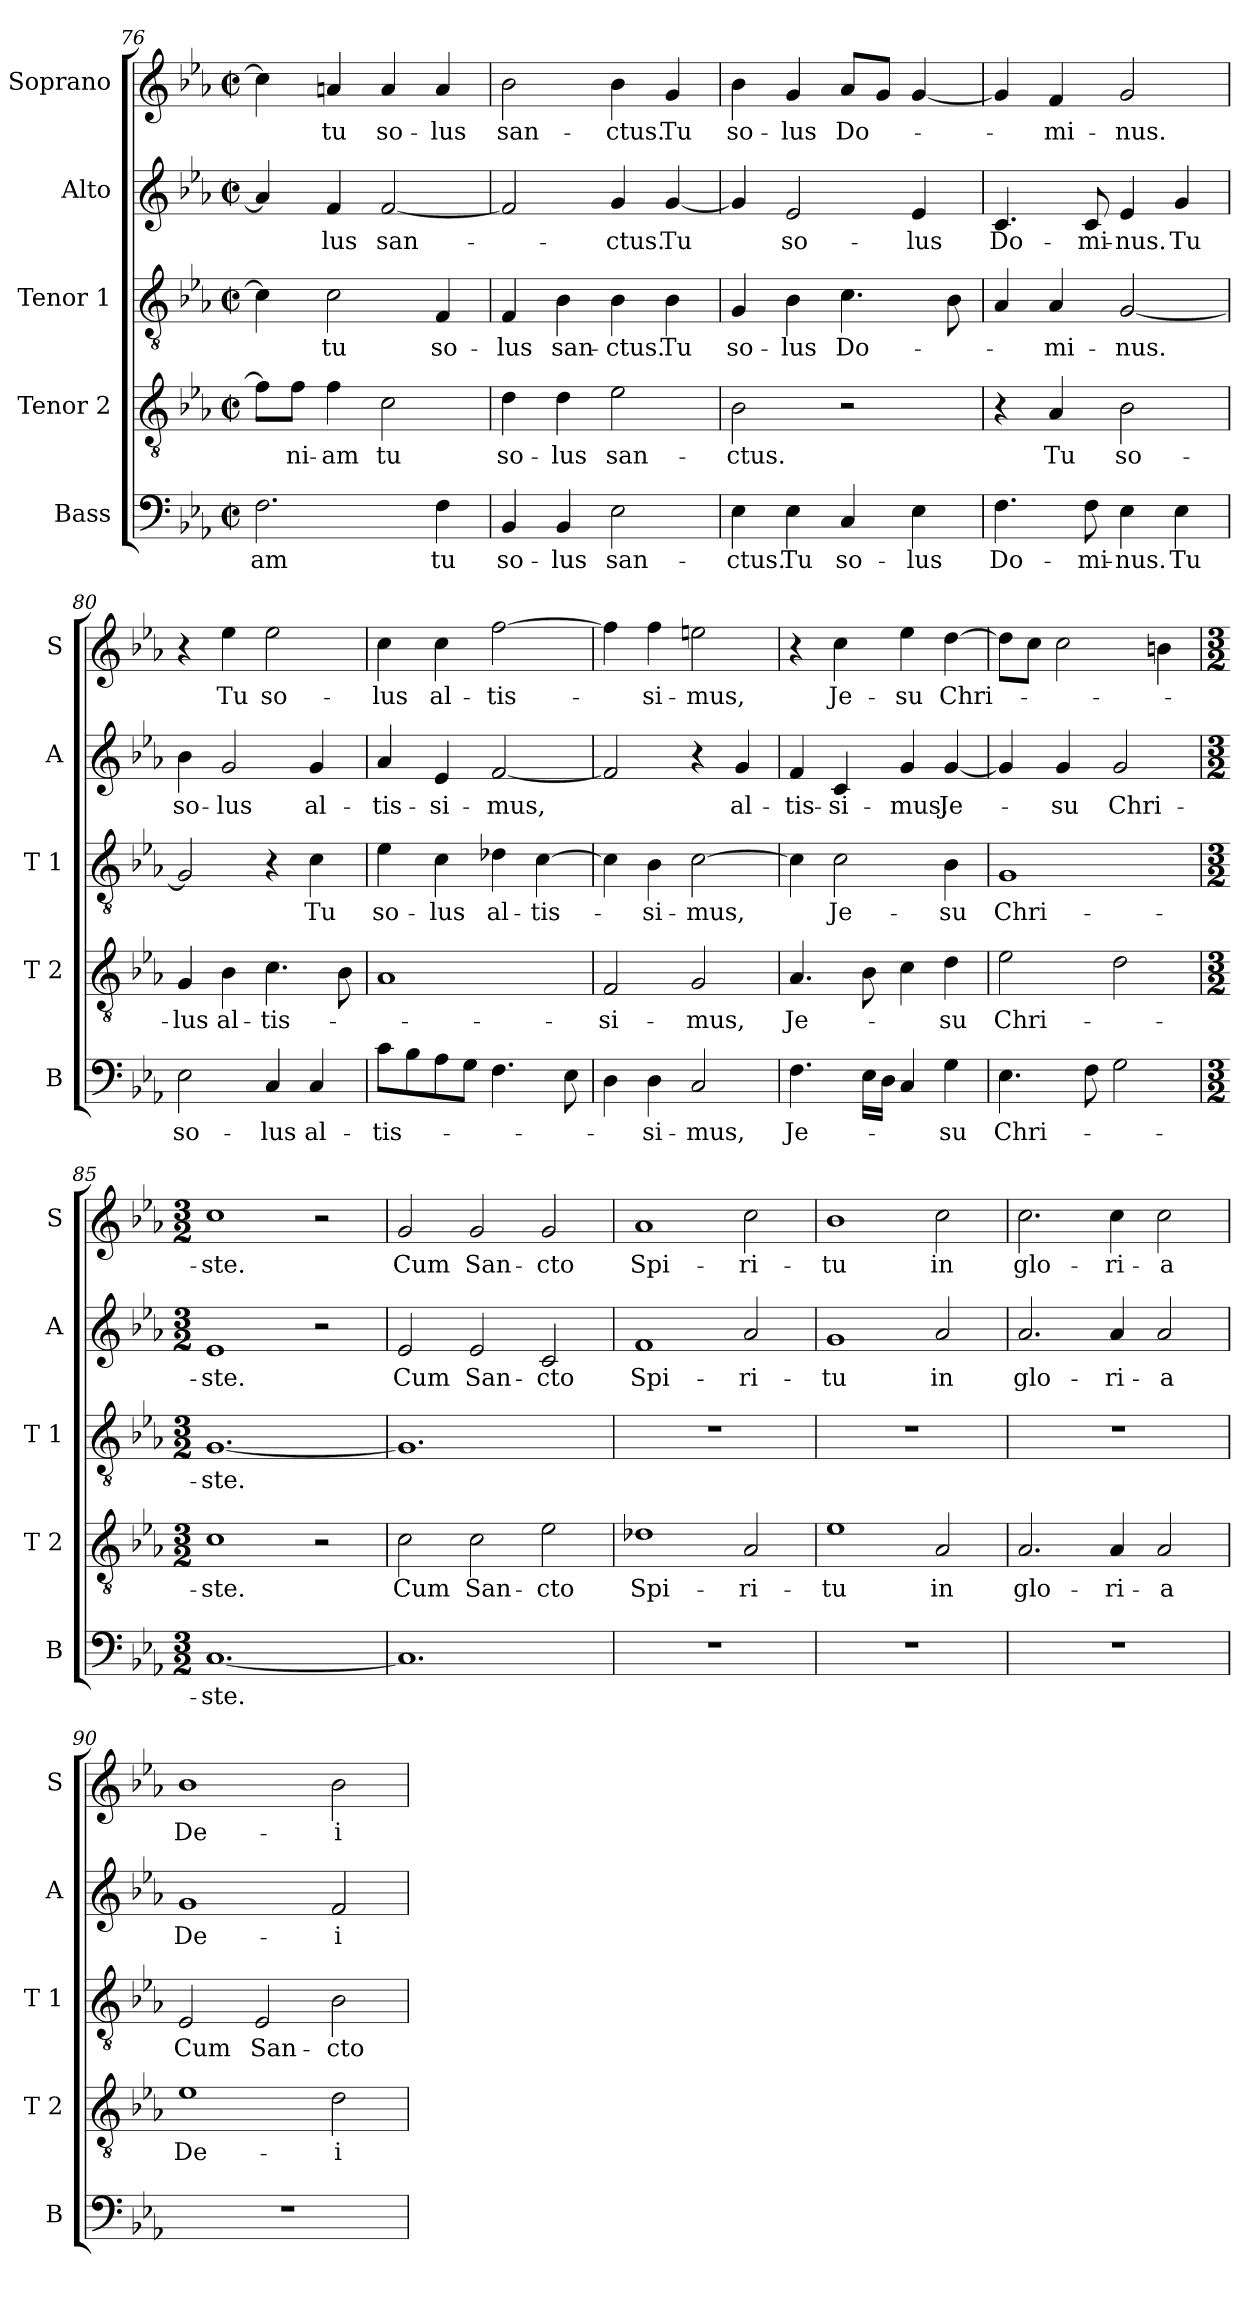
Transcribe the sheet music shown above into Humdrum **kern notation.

**kern	**text	**kern	**text	**kern	**text	**kern	**text	**kern	**text
*part5	*part5	*part4	*part4	*part3	*part3	*part2	*part2	*part1	*part1
*staff5	*staff5	*staff4	*staff4	*staff3	*staff3	*staff2	*staff2	*staff1	*staff1
*I"Bass	*	*I"Tenor 2	*	*I"Tenor 1	*	*I"Alto	*	*I"Soprano	*
*I'B	*	*I'T 2	*	*I'T 1	*	*I'A	*	*I'S	*
!!LO:LB:g=z
*clefF4	*	*clefGv2	*	*clefGv2	*	*clefG2	*	*clefG2	*
*k[b-e-a-]	*	*k[b-e-a-]	*	*k[b-e-a-]	*	*k[b-e-a-]	*	*k[b-e-a-]	*
*E-:	*	*E-:	*	*E-:	*	*E-:	*	*E-:	*
*M2/2	*	*M2/2	*	*M2/2	*	*M2/2	*	*M2/2	*
*met(c|)	*	*met(c|)	*	*met(c|)	*	*met(c|)	*	*met(c|)	*
=76	=76	=76	=76	=76	=76	=76	=76	=76	=76
!	!LO:LY:b	!	!	!	!	!	!	!	!
2.F\	-am	8f\L]	.	4c\]	.	4a-/]	.	4cc\]	.
!	!	!	!LO:LY:b	!	!	!	!	!	!
.	.	8f\J	-ni-	.	.	.	.	.	.
!	!	!	!LO:LY:b	!	!LO:LY:b	!	!LO:LY:b	!	!LO:LY:b
.	.	4f\	-am	2c\	tu	4f/	-lus	4an/	tu
!	!	!	!LO:LY:b	!	!	!	!LO:LY:b	!	!LO:LY:b
.	.	2c\	tu	.	.	[2f/	san-	4a/	so-
!	!LO:LY:b	!	!	!	!LO:LY:b	!	!	!	!LO:LY:b
4F\	tu	.	.	4F/	so-	.	.	4a/	-lus
=77	=77	=77	=77	=77	=77	=77	=77	=77	=77
!	!LO:LY:b	!	!LO:LY:b	!	!LO:LY:b	!	!	!	!LO:LY:b
4BB-/	so-	4d\	so-	4F/	-lus	2f/]	.	2b-\	san-
!	!LO:LY:b	!	!LO:LY:b	!	!LO:LY:b	!	!	!	!
4BB-/	-lus	4d\	-lus	4B-\	san-	.	.	.	.
!	!LO:LY:b	!	!LO:LY:b	!	!LO:LY:b	!	!LO:LY:b	!	!LO:LY:b
2E-\	san-	2e-\	san-	4B-\	-ctus.	4g/	-ctus.	4b-\	-ctus.
!	!	!	!	!	!LO:LY:b	!	!LO:LY:b	!	!LO:LY:b
.	.	.	.	4B-\	Tu	[4g/	Tu	4g/	Tu
=78	=78	=78	=78	=78	=78	=78	=78	=78	=78
!	!LO:LY:b	!	!LO:LY:b	!	!LO:LY:b	!	!	!	!LO:LY:b
4E-\	-ctus.	2B-\	-ctus.	4G/	so-	4g/]	.	4b-\	so-
!	!LO:LY:b	!	!	!	!LO:LY:b	!	!LO:LY:b	!	!LO:LY:b
4E-\	Tu	.	.	4B-\	-lus	2e-/	so-	4g/	-lus
!	!LO:LY:b	!	!	!	!LO:LY:b	!	!	!	!LO:LY:b
4C/	so-	2r	.	4.c\	Do-	.	.	8a-/L	Do-
.	.	.	.	.	.	.	.	8g/J	.
!	!LO:LY:b	!	!	!	!	!	!LO:LY:b	!	!
4E-\	-lus	.	.	.	.	4e-/	-lus	[4g/	.
.	.	.	.	8B-\	.	.	.	.	.
=79	=79	=79	=79	=79	=79	=79	=79	=79	=79
!	!LO:LY:b	!	!	!	!	!	!LO:LY:b	!	!
4.F\	Do-	4r	.	4A-/	.	4.c/	Do-	4g/]	.
!	!	!	!LO:LY:b	!	!LO:LY:b	!	!	!	!LO:LY:b
.	.	4A-/	Tu	4A-/	-mi-	.	.	4f/	-mi-
!	!LO:LY:b	!	!	!	!	!	!LO:LY:b	!	!
8F\	-mi-	.	.	.	.	8c/	-mi-	.	.
!	!LO:LY:b	!	!LO:LY:b	!	!LO:LY:b	!	!LO:LY:b	!	!LO:LY:b
4E-\	-nus.	2B-\	so-	[2G/	-nus.	4e-/	-nus.	2g/	-nus.
!	!LO:LY:b	!	!	!	!	!	!LO:LY:b	!	!
4E-\	Tu	.	.	.	.	4g/	Tu	.	.
=80	=80	=80	=80	=80	=80	=80	=80	=80	=80
!	!LO:LY:b	!	!LO:LY:b	!	!	!	!LO:LY:b	!	!
2E-\	so-	4G/	-lus	2G/]	.	4b-\	so-	4r	.
!	!	!	!LO:LY:b	!	!	!	!LO:LY:b	!	!LO:LY:b
.	.	4B-\	al-	.	.	2g/	-lus	4ee-\	Tu
!	!LO:LY:b	!	!LO:LY:b	!	!	!	!	!	!LO:LY:b
4C/	-lus	4.c\	-tis-	4r	.	.	.	2ee-\	so-
!	!LO:LY:b	!	!	!	!LO:LY:b	!	!LO:LY:b	!	!
4C/	al-	.	.	4c\	Tu	4g/	al-	.	.
.	.	8B-\	.	.	.	.	.	.	.
=81	=81	=81	=81	=81	=81	=81	=81	=81	=81
!	!LO:LY:b	!	!	!	!LO:LY:b	!	!LO:LY:b	!	!LO:LY:b
8c\L	-tis-	1A-	.	4e-\	so-	4a-/	-tis-	4cc\	-lus
8B-\	.	.	.	.	.	.	.	.	.
!	!	!	!	!	!LO:LY:b	!	!LO:LY:b	!	!LO:LY:b
8A-\	.	.	.	4c\	-lus	4e-/	-si-	4cc\	al-
8G\J	.	.	.	.	.	.	.	.	.
!	!	!	!	!	!LO:LY:b	!	!LO:LY:b	!	!LO:LY:b
4.F\	.	.	.	4d-X\	al-	[2f/	-mus,	[2ff\	-tis-
!	!	!	!	!	!LO:LY:b	!	!	!	!
.	.	.	.	[4c\	-tis-	.	.	.	.
8E-\	.	.	.	.	.	.	.	.	.
!!LO:PB:g=z
=82	=82	=82	=82	=82	=82	=82	=82	=82	=82
!	!	!	!LO:LY:b	!	!	!	!	!	!
4D\	.	2F/	-si-	4c\]	.	2f/]	.	4ff\]	.
!	!LO:LY:b	!	!	!	!LO:LY:b	!	!	!	!LO:LY:b
4D\	-si-	.	.	4B-\	-si-	.	.	4ff\	-si-
!	!LO:LY:b	!	!LO:LY:b	!	!LO:LY:b	!	!	!	!LO:LY:b
2C/	-mus,	2G/	-mus,	[2c\	-mus,	4r	.	2een\	-mus,
!	!	!	!	!	!	!	!LO:LY:b	!	!
.	.	.	.	.	.	4g/	al-	.	.
=83	=83	=83	=83	=83	=83	=83	=83	=83	=83
!	!LO:LY:b	!	!LO:LY:b	!	!	!	!LO:LY:b	!	!
4.F\	Je-	4.A-/	Je-	4c\]	.	4f/	-tis-	4r	.
!	!	!	!	!	!LO:LY:b	!	!LO:LY:b	!	!LO:LY:b
.	.	.	.	2c\	Je-	4c/	-si-	4cc\	Je-
16E-\LL	.	8B-\	.	.	.	.	.	.	.
16D\JJ	.	.	.	.	.	.	.	.	.
!	!	!	!	!	!	!	!LO:LY:b	!	!LO:LY:b
4C/	.	4c\	.	.	.	4g/	-mus,	4ee-\	-su
!	!LO:LY:b	!	!LO:LY:b	!	!LO:LY:b	!	!LO:LY:b	!	!LO:LY:b
4G\	-su	4d\	-su	4B-\	-su	[4g/	Je-	[4dd\	Chri-
=84	=84	=84	=84	=84	=84	=84	=84	=84	=84
!	!LO:LY:b	!	!LO:LY:b	!	!LO:LY:b	!	!	!	!
4.E-\	Chri-	2e-\	Chri-	1G	Chri-	4g/]	.	8dd\L]	.
.	.	.	.	.	.	.	.	8cc\J	.
!	!	!	!	!	!	!	!LO:LY:b	!	!
.	.	.	.	.	.	4g/	-su	2cc\	.
8F\	.	.	.	.	.	.	.	.	.
!	!	!	!	!	!	!	!LO:LY:b	!	!
2G\	.	2d\	.	.	.	2g/	Chri-	.	.
.	.	.	.	.	.	.	.	4bn\	.
=85	=85	=85	=85	=85	=85	=85	=85	=85	=85
*M3/2	*	*M3/2	*	*M3/2	*	*M3/2	*	*M3/2	*
!	!LO:LY:b	!	!LO:LY:b	!	!LO:LY:b	!	!LO:LY:b	!	!LO:LY:b
[1.C	-ste.	1c	-ste.	[1.G	-ste.	1e-	-ste.	1cc	-ste.
.	.	2r	.	.	.	2r	.	2r	.
=86	=86	=86	=86	=86	=86	=86	=86	=86	=86
!	!	!	!LO:LY:b	!	!	!	!LO:LY:b	!	!LO:LY:b
1.C]	.	2c\	Cum	1.G]	.	2e-/	Cum	2g/	Cum
!	!	!	!LO:LY:b	!	!	!	!LO:LY:b	!	!LO:LY:b
.	.	2c\	San-	.	.	2e-/	San-	2g/	San-
!	!	!	!LO:LY:b	!	!	!	!LO:LY:b	!	!LO:LY:b
.	.	2e-\	-cto	.	.	2c/	-cto	2g/	-cto
=87	=87	=87	=87	=87	=87	=87	=87	=87	=87
!	!	!	!LO:LY:b	!	!	!	!LO:LY:b	!	!LO:LY:b
1.r	.	1d-X	Spi-	1.r	.	1f	Spi-	1a-	Spi-
!	!	!	!LO:LY:b	!	!	!	!LO:LY:b	!	!LO:LY:b
.	.	2A-/	-ri-	.	.	2a-/	-ri-	2cc\	-ri-
!!LO:LB:g=z
=88	=88	=88	=88	=88	=88	=88	=88	=88	=88
!	!	!	!LO:LY:b	!	!	!	!LO:LY:b	!	!LO:LY:b
1.r	.	1e-	-tu	1.r	.	1g	-tu	1b-	-tu
!	!	!	!LO:LY:b	!	!	!	!LO:LY:b	!	!LO:LY:b
.	.	2A-/	in	.	.	2a-/	in	2cc\	in
=89	=89	=89	=89	=89	=89	=89	=89	=89	=89
!	!	!	!LO:LY:b	!	!	!	!LO:LY:b	!	!LO:LY:b
1.r	.	2.A-/	glo-	1.r	.	2.a-/	glo-	2.cc\	glo-
!	!	!	!LO:LY:b	!	!	!	!LO:LY:b	!	!LO:LY:b
.	.	4A-/	-ri-	.	.	4a-/	-ri-	4cc\	-ri-
!	!	!	!LO:LY:b	!	!	!	!LO:LY:b	!	!LO:LY:b
.	.	2A-/	-a	.	.	2a-/	-a	2cc\	-a
=90	=90	=90	=90	=90	=90	=90	=90	=90	=90
!	!	!	!LO:LY:b	!	!LO:LY:b	!	!LO:LY:b	!	!LO:LY:b
1.r	.	1e-	De-	2E-/	Cum	1g	De-	1b-	De-
!	!	!	!	!	!LO:LY:b	!	!	!	!
.	.	.	.	2E-/	San-	.	.	.	.
!	!	!	!LO:LY:b	!	!LO:LY:b	!	!LO:LY:b	!	!LO:LY:b
.	.	2d\	-i	2B-\	-cto	2f/	-i	2b-\	-i
=	=	=	=	=	=	=	=	=	=
*-	*-	*-	*-	*-	*-	*-	*-	*-	*-
